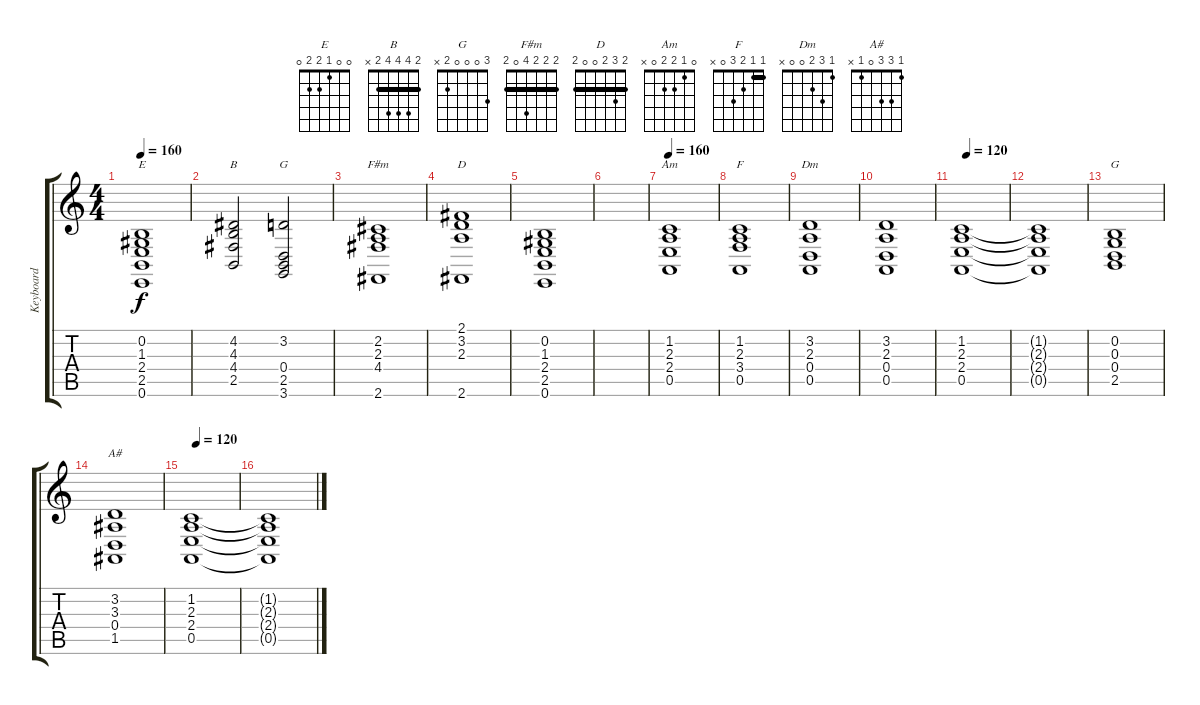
\track ("Keyboard" "Keyboard") {instrument churchorgan}
\staff {score tabs}
\tuning (E4 B3 G3 D3 A2 E2) {hide}
\chord ("E" 0 0 1 2 2 0)
\chord ("B" 2 4 4 4 2 x) {barre 2}
\chord ("G" x 3 x 0 2 3)
\chord ("F#m" 2 2 2 4 0 2) {barre 2}
\chord ("D" 2 3 2 0 0 2) {barre 2}
\chord ("Am" 0 1 2 2 0 x)
\chord ("F" 1 1 2 3 0 x) {barre 1}
\chord ("Dm" 1 3 2 0 0 x)
\chord ("G" 3 0 0 0 2 x)
\chord ("A#" 1 3 3 0 1 x)
\ts (4 4)
\tempo 160
\clef g2
\ks aminor
(0.2 1.3 2.4 2.5 0.6).1{ch "E" dy f} |
(4.2 4.3 4.4 2.5).2{ch "B"} (3.2 0.4 2.5 3.6).2{ch "G"} |
(2.2 2.3 4.4 2.6).1{ch "F#m"} |
(2.1 3.2 2.3 2.6).1{ch "D"} |
(0.2 1.3 2.4 2.5 0.6).1 |
|
\tempo 160
(1.2 2.3 2.4 0.5).1{ch "Am"} |
(1.2 2.3 3.4 0.5).1{ch "F"} |
(3.2 2.3 0.4 0.5).1{ch "Dm"} |
(3.2 2.3 0.4 0.5).1 |
\tempo (120 0.125)
(1.2 2.3 2.4 0.5).1 |
(1.2{t} 2.3{t} 2.4{t} 0.5{t}).1 |
(0.2 0.3 0.4 2.5).1{ch "G"} |
(3.2 3.3 0.4 1.5).1{ch "A#"} |
\tempo (120 0.125)
(1.2 2.3 2.4 0.5).1 |
(1.2{t} 2.3{t} 2.4{t} 0.5{t}).1
